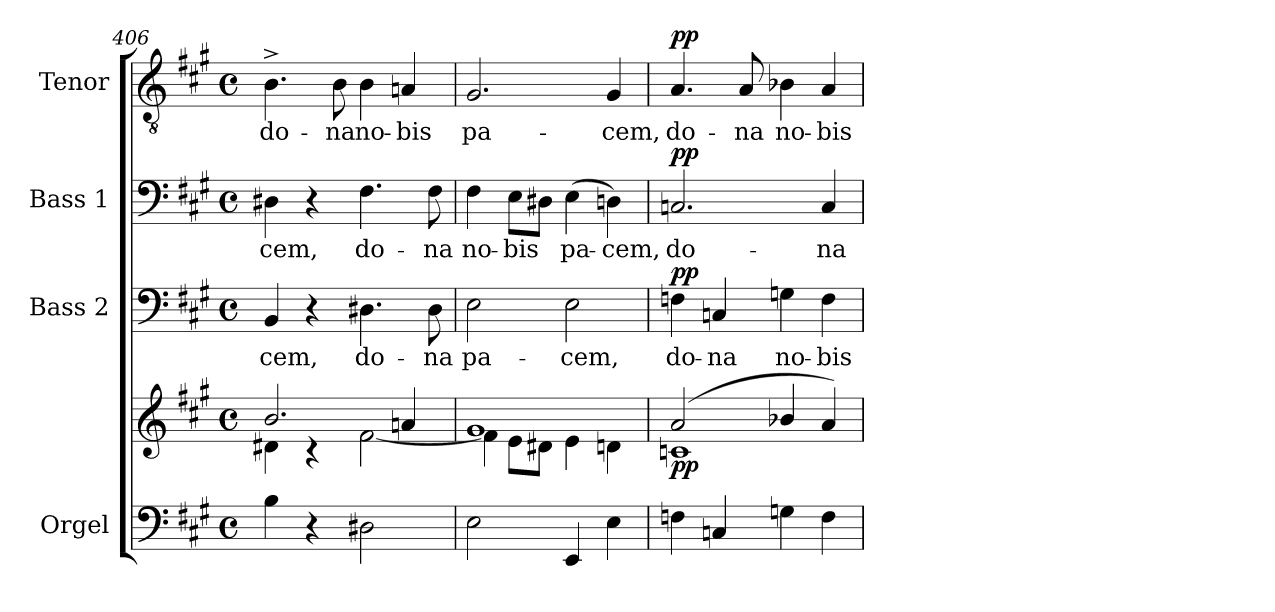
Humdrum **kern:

**kern	**kern	**dynam	**kern	**text	**dynam	**kern	**text	**dynam	**kern	**text	**dynam
*part4	*part4	*part4	*part3	*part3	*part3	*part2	*part2	*part2	*part1	*part1	*part1
*staff5	*staff4	*staff4/5	*staff3	*staff3	*staff3	*staff2	*staff2	*staff2	*staff1	*staff1	*staff1
*I"Orgel	*	*	*I"Bass 2	*	*	*I"Bass 1	*	*	*I"Tenor	*	*
*I'Org.	*	*	*I'B2.	*	*	*I'B1.	*	*	*I'T.	*	*
*clefF4	*clefG2	*	*clefF4	*	*	*clefF4	*	*	*clefGv2	*	*
*k[f#c#g#]	*k[f#c#g#]	*	*k[f#c#g#]	*	*	*k[f#c#g#]	*	*	*k[f#c#g#]	*	*
*A:	*A:	*	*A:	*	*	*A:	*	*	*A:	*	*
*M4/4	*M4/4	*	*M4/4	*	*	*M4/4	*	*	*M4/4	*	*
*met(c)	*met(c)	*	*met(c)	*	*	*met(c)	*	*	*met(c)	*	*
=406	=406	=406	=406	=406	=406	=406	=406	=406	=406	=406	=406
*	*^	*	*	*	*	*	*	*	*	*	*
!	!	!	!	!	!LO:LY:b	!	!	!LO:LY:b	!	!	!LO:LY:b	!
4B\	2.b/	4d#X\	.	4BB/	-cem,	.	4D#X\	-cem,	.	4.B^>\	do-	.
4r	.	4rc	.	4r	.	.	4r	.	.	.	.	.
!	!	!	!	!	!	!	!	!	!	!	!LO:LY:b	!
.	.	.	.	.	.	.	.	.	.	8B\	-na	.
!	!	!	!	!	!LO:LY:b	!	!	!LO:LY:b	!	!	!LO:LY:b	!
2D#X\	.	[<2f#\	.	4.D#X\	do-	.	4.F#\	do-	.	4B\	no-	.
!	!	!	!	!	!	!	!	!	!	!	!LO:LY:b	!
.	4an/	.	.	.	.	.	.	.	.	4An/	-bis	.
!	!	!	!	!	!LO:LY:b	!	!	!LO:LY:b	!	!	!	!
.	.	.	.	8D#\	-na	.	8F#\	-na	.	.	.	.
=407	=407	=407	=407	=407	=407	=407	=407	=407	=407	=407	=407	=407
!	!	!	!	!	!LO:LY:b	!	!	!LO:LY:b	!	!	!LO:LY:b	!
2E\	1g#	4f#\]	.	2E\	pa-	.	4F#\	no-	.	2.G#/	pa-	.
!	!	!	!	!	!	!	!	!LO:LY:b	!	!	!	!
.	.	8e\L	.	.	.	.	8E\L	-bis	.	.	.	.
.	.	8d#X\J	.	.	.	.	8D#X\J	.	.	.	.	.
!	!	!	!	!	!LO:LY:b	!	!	!LO:LY:b	!	!	!	!
4EE/	.	4e\	.	2E\	-cem,	.	(>4E\	pa-	.	.	.	.
!	!	!	!	!	!	!	!	!LO:LY:b	!	!	!LO:LY:b	!
4E\	.	4dn\	.	.	.	.	4Dn\)	-cem,	.	4G#/	-cem,	.
!!LO:PB:g=z
=408	=408	=408	=408	=408	=408	=408	=408	=408	=408	=408	=408	=408
!	!	!	!LO:DY:b	!	!LO:LY:b	!LO:DY:a	!	!LO:LY:b	!LO:DY:a	!	!LO:LY:b	!LO:DY:a
4Fn\	(2a/	1cn	pp	4Fn\	do-	pp	2.Cn/	do-	pp	4.A/	do-	pp
!	!	!	!	!	!LO:LY:b	!	!	!	!	!	!	!
4Cn/	.	.	.	4Cn/	-na	.	.	.	.	.	.	.
!	!	!	!	!	!	!	!	!	!	!	!LO:LY:b	!
.	.	.	.	.	.	.	.	.	.	8A/	-na	.
!	!	!	!	!	!LO:LY:b	!	!	!	!	!	!LO:LY:b	!
4Gn\	4b-X/	.	.	4Gn\	no-	.	.	.	.	4B-X\	no-	.
!	!	!	!	!	!LO:LY:b	!	!	!LO:LY:b	!	!	!LO:LY:b	!
4F\	4a/)	.	.	4F\	-bis	.	4C/	-na	.	4A/	-bis	.
*	*v	*v	*	*	*	*	*	*	*	*	*	*
=	=	=	=	=	=	=	=	=	=	=	=
*-	*-	*-	*-	*-	*-	*-	*-	*-	*-	*-	*-
